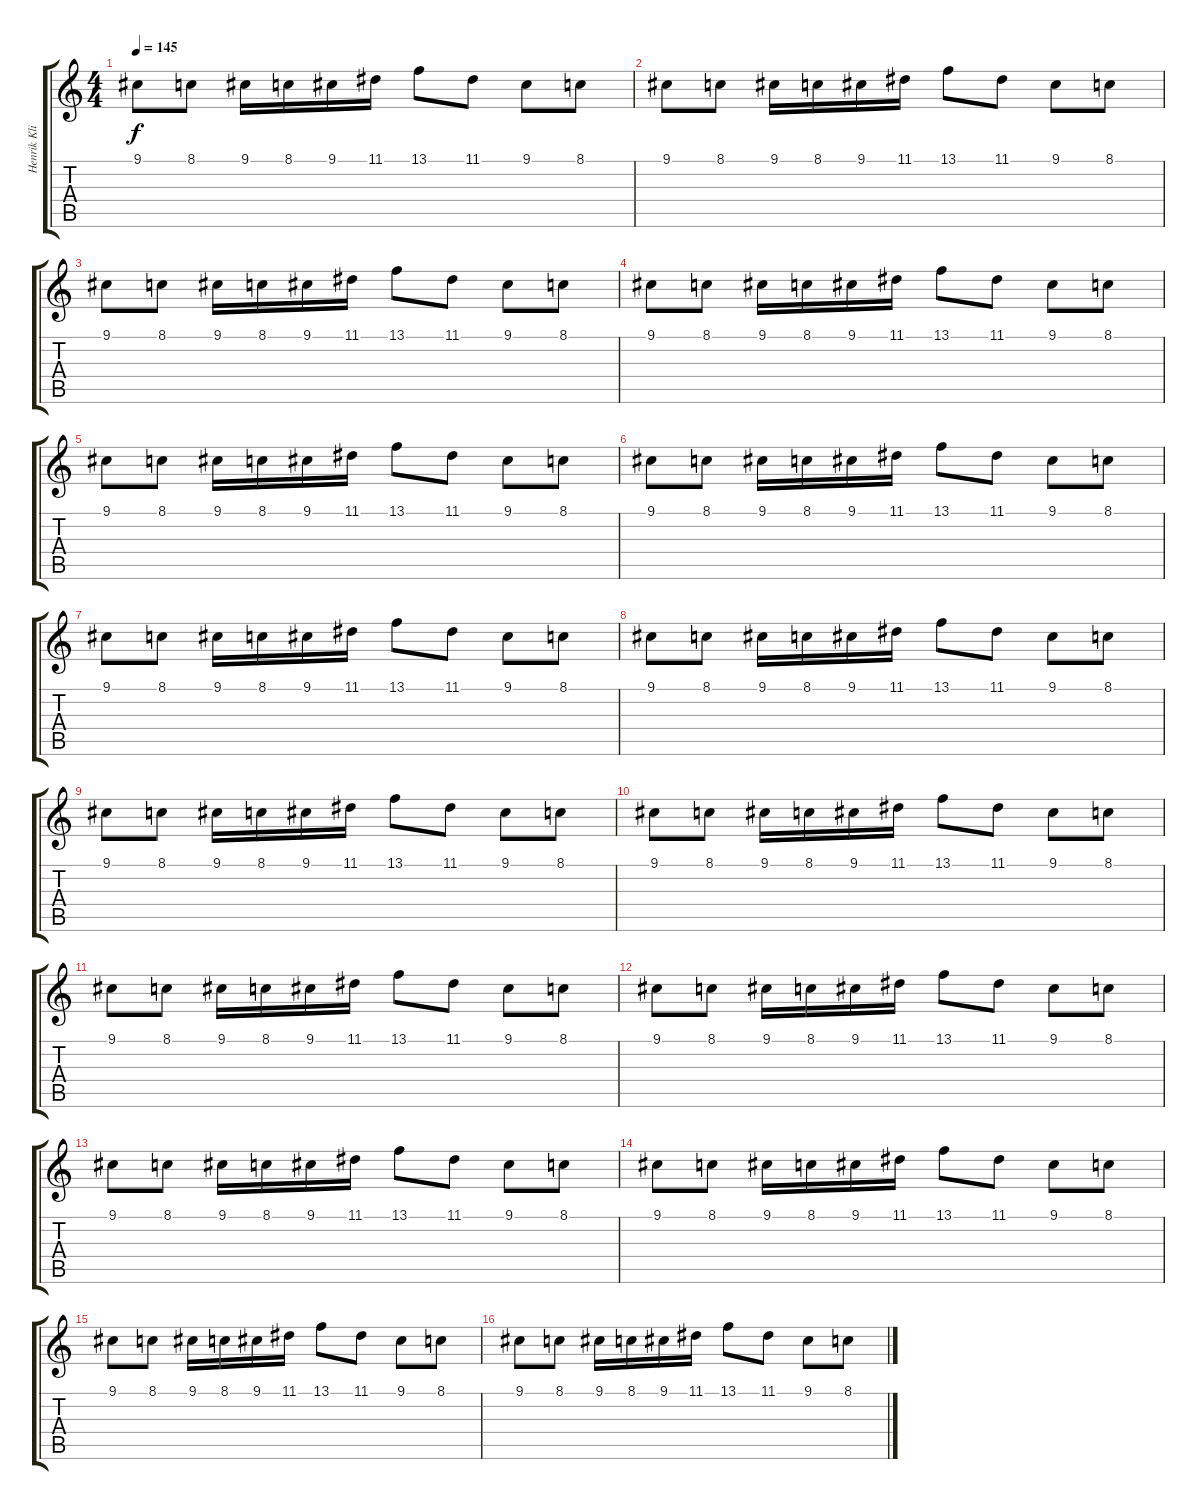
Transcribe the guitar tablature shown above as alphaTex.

\track ("Henrik Klingenberg" "Henrik Kli") {instrument harpsichord}
\staff {score tabs}
\tuning (E4 B3 G3 D3 A2 E2) {hide}
\ts (4 4)
\tempo 145
\clef g2
\ks c
9.1.8{dy f} 8.1.8 9.1.16 8.1.16 9.1.16 11.1.16 13.1.8 11.1.8 9.1.8 8.1.8 |
9.1.8 8.1.8 9.1.16 8.1.16 9.1.16 11.1.16 13.1.8 11.1.8 9.1.8 8.1.8 |
9.1.8 8.1.8 9.1.16 8.1.16 9.1.16 11.1.16 13.1.8 11.1.8 9.1.8 8.1.8 |
9.1.8 8.1.8 9.1.16 8.1.16 9.1.16 11.1.16 13.1.8 11.1.8 9.1.8 8.1.8 |
9.1.8 8.1.8 9.1.16 8.1.16 9.1.16 11.1.16 13.1.8 11.1.8 9.1.8 8.1.8 |
9.1.8{instrument harpsichord} 8.1.8 9.1.16 8.1.16 9.1.16 11.1.16 13.1.8 11.1.8 9.1.8 8.1.8 |
9.1.8 8.1.8 9.1.16 8.1.16 9.1.16 11.1.16 13.1.8 11.1.8 9.1.8 8.1.8 |
9.1.8 8.1.8 9.1.16 8.1.16 9.1.16 11.1.16 13.1.8 11.1.8 9.1.8 8.1.8 |
9.1.8 8.1.8 9.1.16 8.1.16 9.1.16 11.1.16 13.1.8 11.1.8 9.1.8 8.1.8 |
9.1.8 8.1.8 9.1.16 8.1.16 9.1.16 11.1.16 13.1.8 11.1.8 9.1.8 8.1.8 |
9.1.8 8.1.8 9.1.16 8.1.16 9.1.16 11.1.16 13.1.8 11.1.8 9.1.8 8.1.8 |
9.1.8 8.1.8 9.1.16 8.1.16 9.1.16 11.1.16 13.1.8 11.1.8 9.1.8 8.1.8 |
9.1.8 8.1.8 9.1.16 8.1.16 9.1.16 11.1.16 13.1.8 11.1.8 9.1.8 8.1.8 |
9.1.8{instrument harpsichord} 8.1.8 9.1.16 8.1.16 9.1.16 11.1.16 13.1.8 11.1.8 9.1.8 8.1.8 |
9.1.8 8.1.8 9.1.16 8.1.16 9.1.16 11.1.16 13.1.8 11.1.8 9.1.8 8.1.8 |
9.1.8 8.1.8 9.1.16 8.1.16 9.1.16 11.1.16 13.1.8 11.1.8 9.1.8 8.1.8
